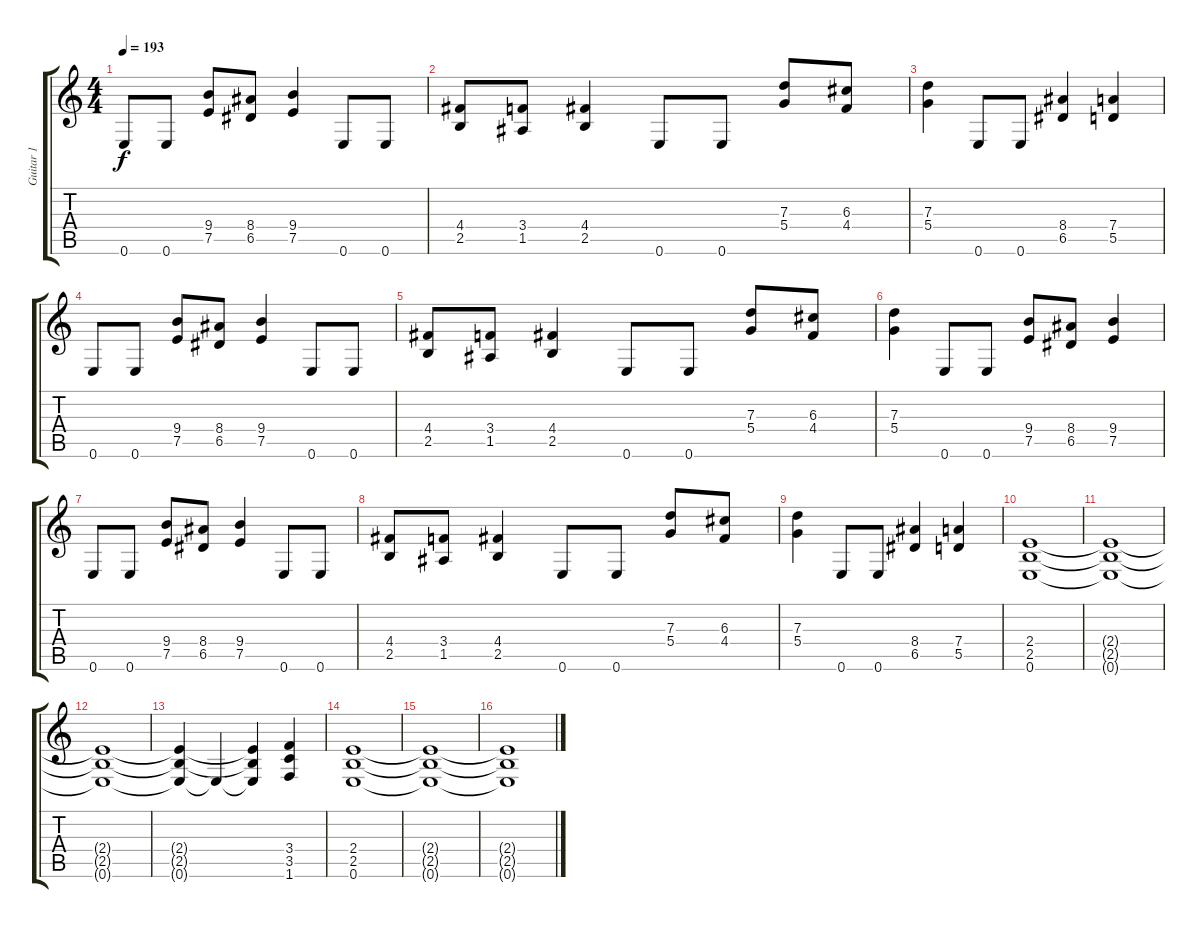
\track ("Guitar 1" "Guitar 1") {instrument distortionguitar}
\staff {score tabs}
\tuning (E4 B3 G3 D3 A2 E2) {hide}
\ts (4 4)
\tempo 193
\clef g2
\ks c
0.6.8{dy f} 0.6.8 (9.4 7.5).8 (8.4 6.5).8 (9.4 7.5).4 0.6.8 0.6.8 |
(4.4 2.5).8 (3.4 1.5).8 (4.4 2.5).4 0.6.8 0.6.8 (7.3 5.4).8 (6.3 4.4).8 |
(7.3 5.4).4 0.6.8 0.6.8 (8.4 6.5).4 (7.4 5.5).4 |
0.6.8 0.6.8 (9.4 7.5).8 (8.4 6.5).8 (9.4 7.5).4 0.6.8 0.6.8 |
(4.4 2.5).8 (3.4 1.5).8 (4.4 2.5).4 0.6.8 0.6.8 (7.3 5.4).8 (6.3 4.4).8 |
(7.3 5.4).4 0.6.8 0.6.8 (9.4 7.5).8 (8.4 6.5).8 (9.4 7.5).4 |
0.6.8 0.6.8 (9.4 7.5).8 (8.4 6.5).8 (9.4 7.5).4 0.6.8 0.6.8 |
(4.4 2.5).8 (3.4 1.5).8 (4.4 2.5).4 0.6.8 0.6.8 (7.3 5.4).8 (6.3 4.4).8 |
(7.3 5.4).4 0.6.8 0.6.8 (8.4 6.5).4 (7.4 5.5).4 |
(2.4 2.5 0.6).1 |
(2.4{t} 2.5{t} 0.6{t}).1 |
(2.4{t} 2.5{t} 0.6{t}).1 |
(2.4{t} 2.5{t} 0.6{t}).4 0.6{t}.4 (2.4{t} 2.5{t} 0.6{t}).4 (3.4 3.5 1.6).4 |
(2.4 2.5 0.6).1 |
(2.4{t} 2.5{t} 0.6{t}).1 |
(2.4{t} 2.5{t} 0.6{t}).1
